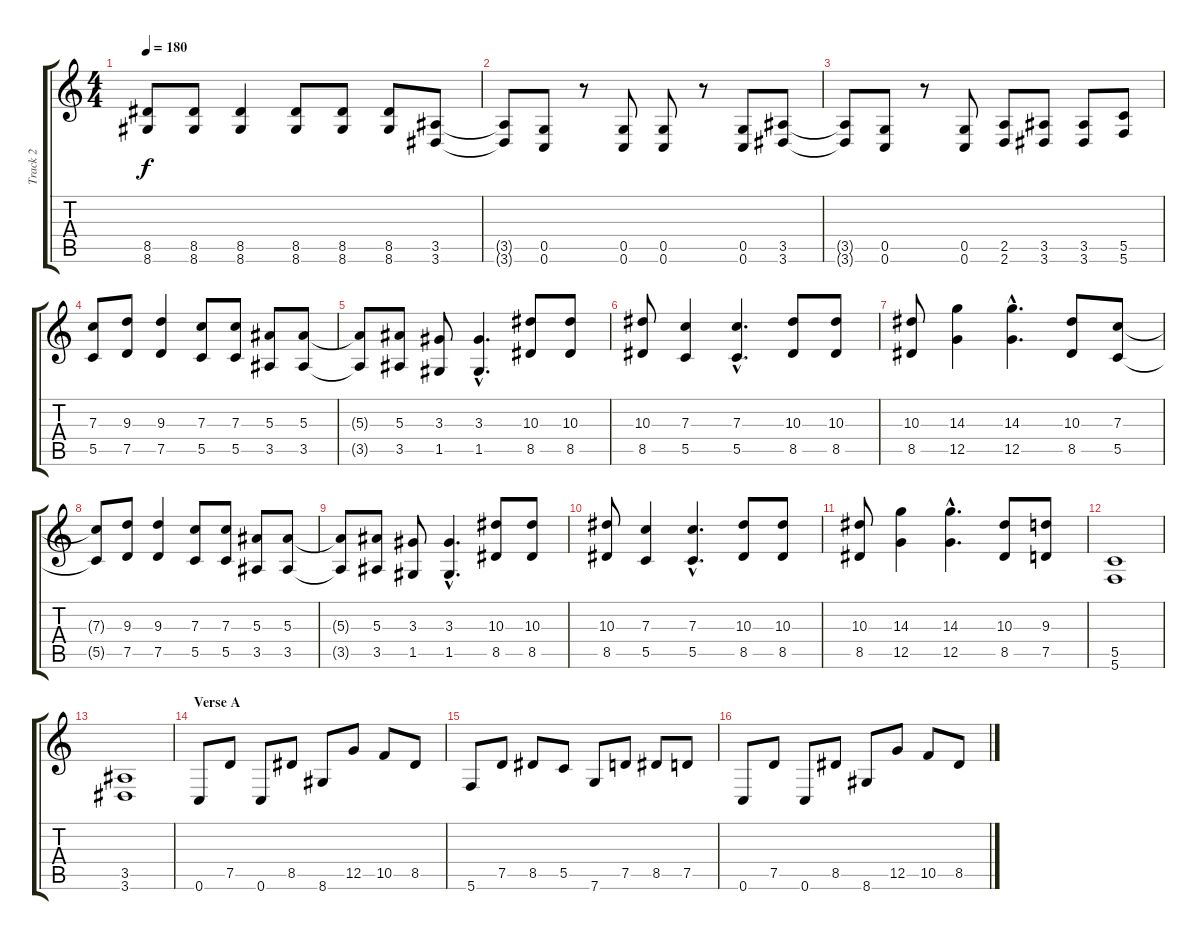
\track ("Track 2" "Track 2") {instrument distortionguitar}
\staff {score tabs}
\tuning (D4 A3 F3 C3 G2 C2) {hide}
\ts (4 4)
\tempo 180
\clef g2
\ks c
(8.5{t} 8.6{t}).8{dy f} (8.5 8.6).8 (8.5 8.6).4 (8.5 8.6).8 (8.5 8.6).8 (8.5 8.6).8 (3.5 3.6).8 |
(3.5{t} 3.6{t}).8 (0.5 0.6).8 r.8 (0.5 0.6).8 (0.5 0.6).8 r.8 (0.5 0.6).8 (3.5 3.6).8 |
(3.5{t} 3.6{t}).8 (0.5 0.6).8 r.8 (0.5 0.6).8 (2.5 2.6).8 (3.5 3.6).8 (3.5 3.6).8 (5.5 5.6).8 |
(7.3 5.5).8 (9.3 7.5).8 (9.3 7.5).4 (7.3 5.5).8 (7.3 5.5).8 (5.3 3.5).8 (5.3 3.5).8 |
(5.3{t} 3.5{t}).8 (5.3 3.5).8 (3.3 1.5).8 (3.3{hac} 1.5{hac}).4{d} (10.3 8.5).8 (10.3 8.5).8 |
(10.3 8.5).8 (7.3 5.5).4 (7.3{hac} 5.5{hac}).4{d} (10.3 8.5).8 (10.3 8.5).8 |
(10.3 8.5).8 (14.3 12.5).4 (14.3{hac} 12.5{hac}).4{d} (10.3 8.5).8 (7.3 5.5).8 |
(7.3{t} 5.5{t}).8 (9.3 7.5).8 (9.3 7.5).4 (7.3 5.5).8 (7.3 5.5).8 (5.3 3.5).8 (5.3 3.5).8 |
(5.3{t} 3.5{t}).8 (5.3 3.5).8 (3.3 1.5).8 (3.3{hac} 1.5{hac}).4{d} (10.3 8.5).8 (10.3 8.5).8 |
(10.3 8.5).8 (7.3 5.5).4 (7.3{hac} 5.5{hac}).4{d} (10.3 8.5).8 (10.3 8.5).8 |
(10.3 8.5).8 (14.3 12.5).4 (14.3{hac} 12.5{hac}).4{d} (10.3 8.5).8 (9.3 7.5).8 |
(5.5 5.6).1 |
(3.5 3.6).1 |
\section ("" "Verse A")
0.6.8 7.5.8 0.6.8 8.5.8 8.6.8 12.5.8 10.5.8 8.5.8 |
5.6.8 7.5.8 8.5.8 5.5.8 7.6.8 7.5.8 8.5.8 7.5.8 |
0.6.8 7.5.8 0.6.8 8.5.8 8.6.8 12.5.8 10.5.8 8.5.8
